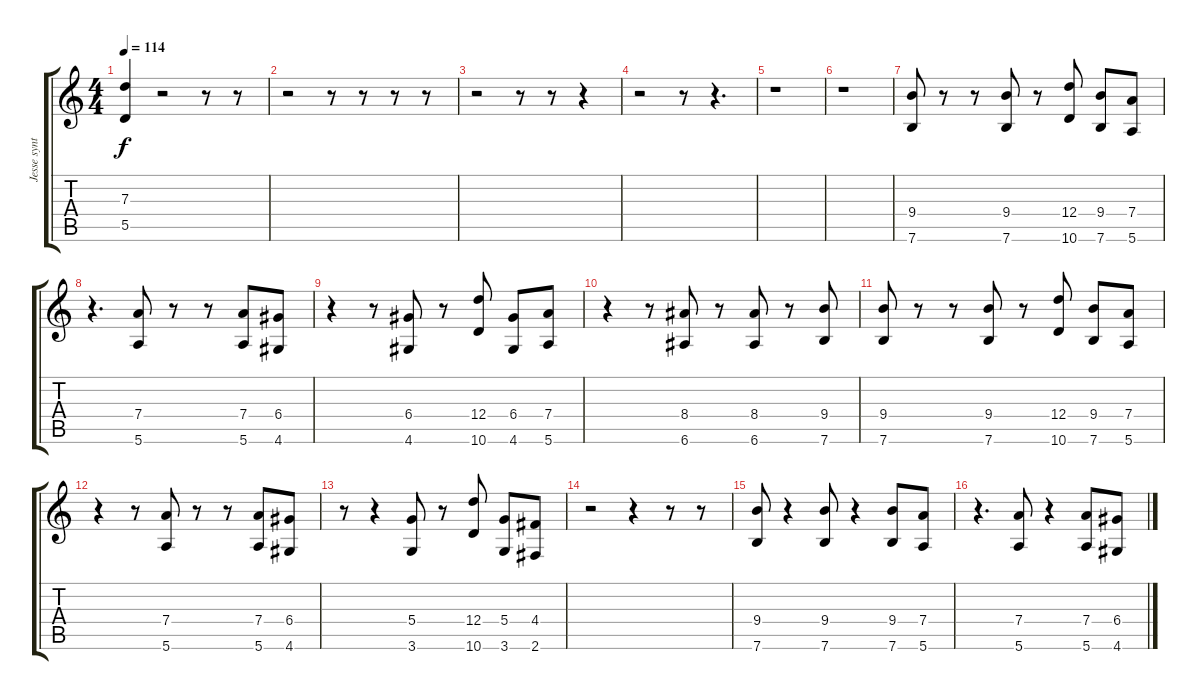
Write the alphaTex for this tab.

\track ("Jesse synth" "Jesse synt") {instrument distortionguitar}
\staff {score tabs}
\tuning (E4 B3 G3 D3 A2 E2) {hide}
\ts (4 4)
\tempo 114
\clef g2
\ks c
(7.3 5.5).4{dy f} r.2 r.8 r.8 |
r.2 r.8 r.8 r.8 r.8 |
r.2 r.8 r.8 r.4 |
r.2 r.8 r.4{d} |
r.1 |
r.1 |
(9.4 7.6).8 r.8 r.8 (9.4 7.6).8 r.8 (12.4 10.6).8 (9.4 7.6).8 (7.4 5.6).8 |
r.4{d} (7.4 5.6).8 r.8 r.8 (7.4 5.6).8 (6.4 4.6).8 |
r.4 r.8 (6.4 4.6).8 r.8 (12.4 10.6).8 (6.4 4.6).8 (7.4 5.6).8 |
r.4 r.8 (8.4 6.6).8 r.8 (8.4 6.6).8 r.8 (9.4 7.6).8 |
(9.4 7.6).8 r.8 r.8 (9.4 7.6).8 r.8 (12.4 10.6).8 (9.4 7.6).8 (7.4 5.6).8 |
r.4 r.8 (7.4 5.6).8 r.8 r.8 (7.4 5.6).8 (6.4 4.6).8 |
r.8 r.4 (5.4 3.6).8 r.8 (12.4 10.6).8 (5.4 3.6).8 (4.4 2.6).8 |
r.2 r.4 r.8 r.8 |
(9.4 7.6).8 r.4 (9.4 7.6).8 r.4 (9.4 7.6).8 (7.4 5.6).8 |
r.4{d} (7.4 5.6).8 r.4 (7.4 5.6).8 (6.4 4.6).8
